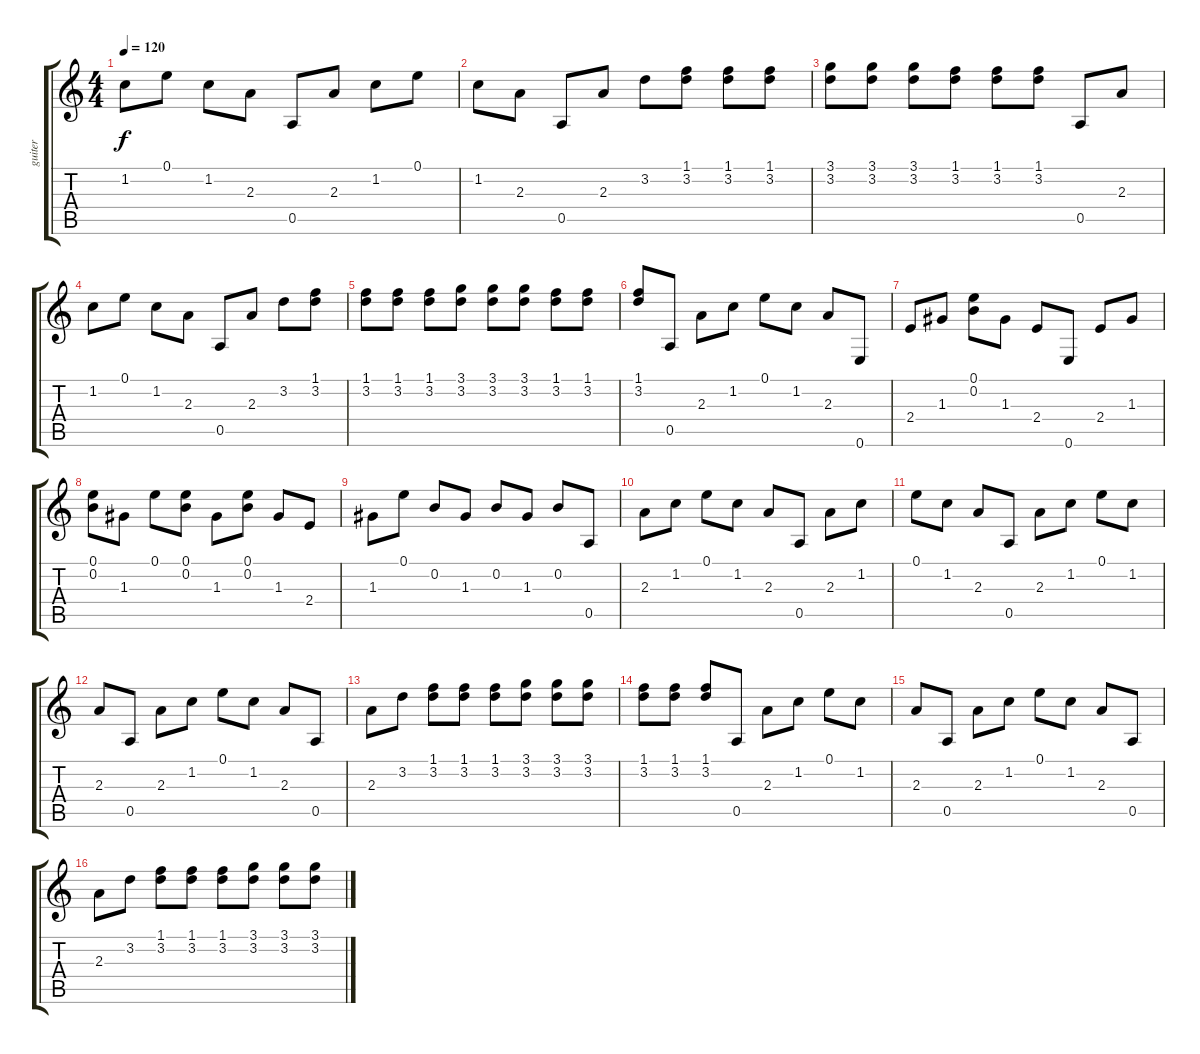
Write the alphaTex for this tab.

\track ("guiter" "guiter") {instrument acousticguitarsteel}
\staff {score tabs}
\tuning (E4 B3 G3 D3 A2 E2) {hide}
\ts (4 4)
\tempo 120
\clef g2
\ks c
1.2.8{dy f} 0.1.8 1.2.8 2.3.8 0.5.8 2.3.8 1.2.8 0.1.8 |
1.2.8 2.3.8 0.5.8 2.3.8 3.2.8 (1.1 3.2).8 (1.1 3.2).8 (1.1 3.2).8 |
(3.1 3.2).8 (3.1 3.2).8 (3.1 3.2).8 (1.1 3.2).8 (1.1 3.2).8 (1.1 3.2).8 0.5.8 2.3.8 |
1.2.8 0.1.8 1.2.8 2.3.8 0.5.8 2.3.8 3.2.8 (1.1 3.2).8 |
(1.1 3.2).8 (1.1 3.2).8 (1.1 3.2).8 (3.1 3.2).8 (3.1 3.2).8 (3.1 3.2).8 (1.1 3.2).8 (1.1 3.2).8 |
(1.1 3.2).8 0.5.8 2.3.8 1.2.8 0.1.8 1.2.8 2.3.8 0.6.8 |
2.4.8 1.3.8 (0.1 0.2).8 1.3.8 2.4.8 0.6.8 2.4.8 1.3.8 |
(0.1 0.2).8 1.3.8 0.1.8 (0.1 0.2).8 1.3.8 (0.1 0.2).8 1.3.8 2.4.8 |
1.3.8 0.1.8 0.2.8 1.3.8 0.2.8 1.3.8 0.2.8 0.5.8 |
2.3.8 1.2.8 0.1.8 1.2.8 2.3.8 0.5.8 2.3.8 1.2.8 |
0.1.8 1.2.8 2.3.8 0.5.8 2.3.8 1.2.8 0.1.8 1.2.8 |
2.3.8 0.5.8 2.3.8 1.2.8 0.1.8 1.2.8 2.3.8 0.5.8 |
2.3.8 3.2.8 (1.1 3.2).8 (1.1 3.2).8 (1.1 3.2).8 (3.1 3.2).8 (3.1 3.2).8 (3.1 3.2).8 |
(1.1 3.2).8 (1.1 3.2).8 (1.1 3.2).8 0.5.8 2.3.8 1.2.8 0.1.8 1.2.8 |
2.3.8 0.5.8 2.3.8 1.2.8 0.1.8 1.2.8 2.3.8 0.5.8 |
2.3.8 3.2.8 (1.1 3.2).8 (1.1 3.2).8 (1.1 3.2).8 (3.1 3.2).8 (3.1 3.2).8 (3.1 3.2).8
